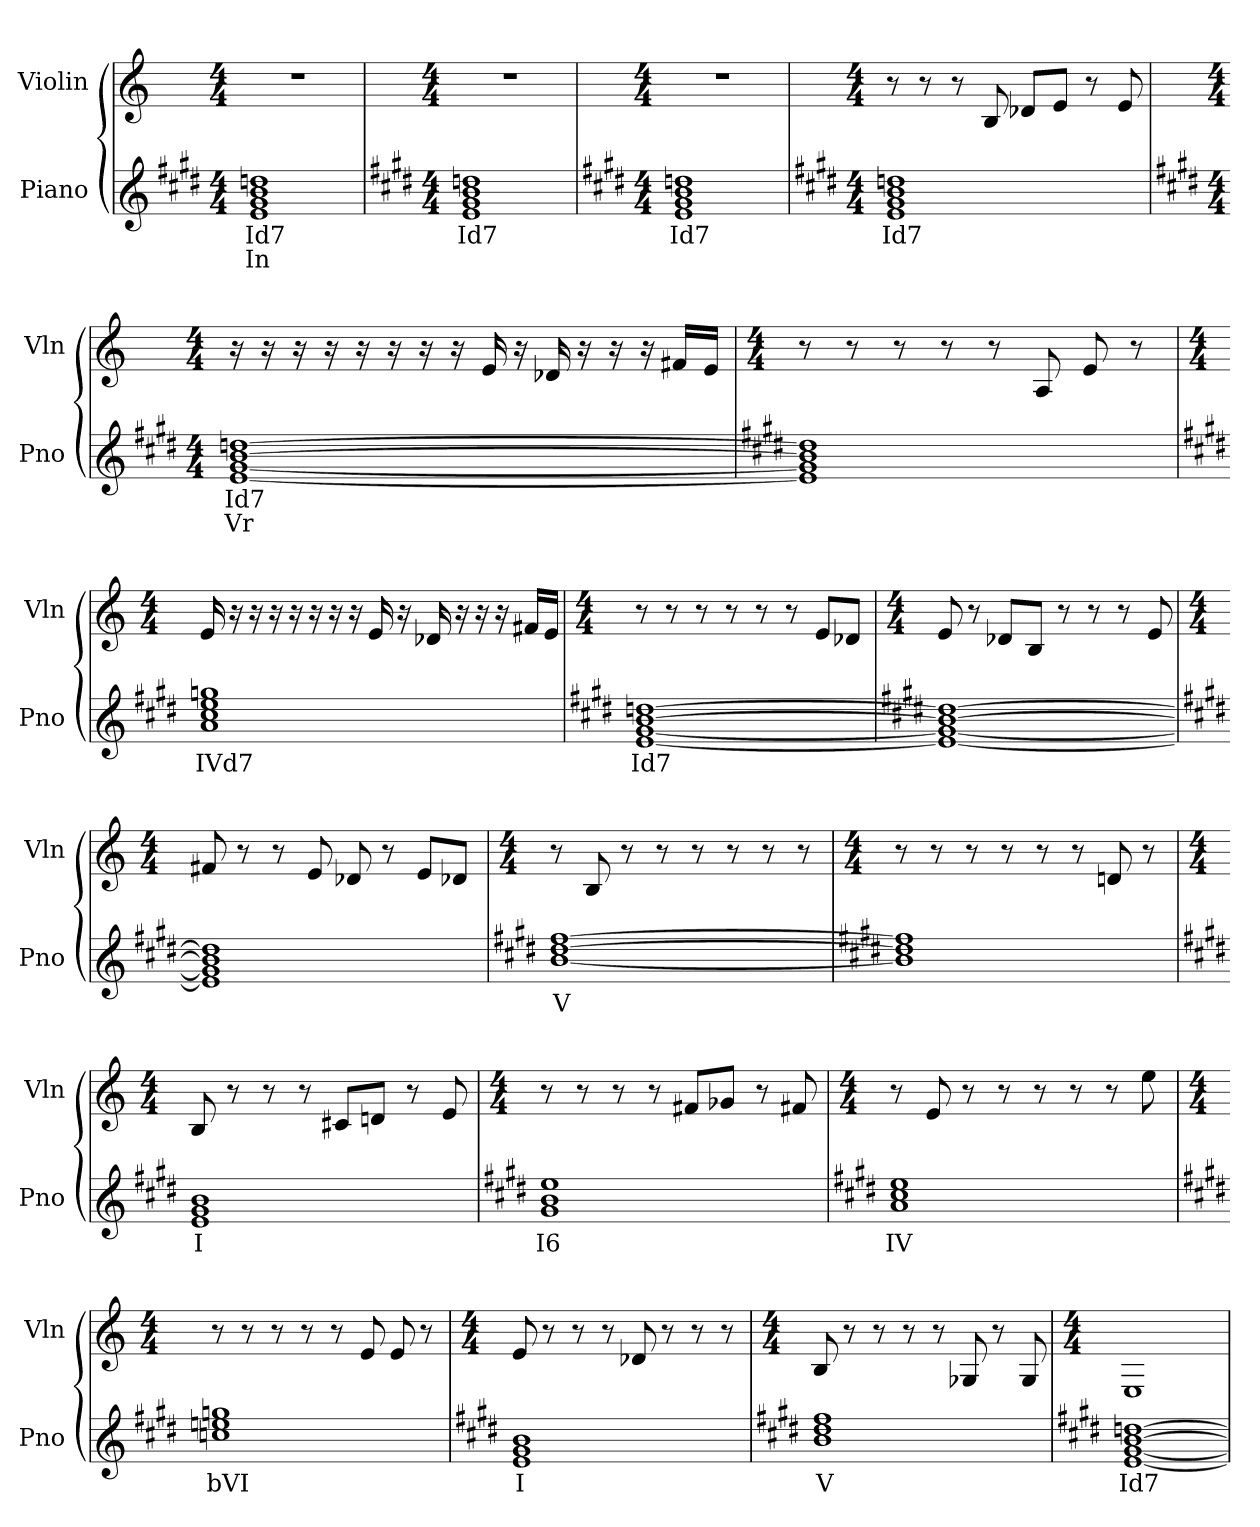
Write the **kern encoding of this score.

**kern	**text	**text	**kern
*part2	*part2	*part2	*part1
*staff2	*staff2	*staff2	*staff1
*I"Piano	*	*	*I"Violin
*I'Pno	*	*	*I'Vln
*k[f#c#g#d#]	*	*	*
*E:	*	*	*
*M4/4	*	*	*M4/4
=	=	=	=
1e 1g# 1b 1ddn	Id7	In	1r
=	=	=	=
*k[f#c#g#d#]	*	*	*
*E:	*	*	*
*M4/4	*	*	*M4/4
1e 1g# 1b 1ddn	Id7	.	1r
=	=	=	=
*k[f#c#g#d#]	*	*	*
*E:	*	*	*
*M4/4	*	*	*M4/4
1e 1g# 1b 1ddn	Id7	.	1r
=	=	=	=
*k[f#c#g#d#]	*	*	*
*E:	*	*	*
*M4/4	*	*	*M4/4
1e 1g# 1b 1ddn	Id7	.	8r
.	.	.	8r
.	.	.	8r
.	.	.	8B
.	.	.	8d-XL
.	.	.	8eJ
.	.	.	8r
.	.	.	8e
=	=	=	=
*k[f#c#g#d#]	*	*	*
*E:	*	*	*
*M4/4	*	*	*M4/4
[1e [1g# [1b [1ddn	Id7	Vr	16r
.	.	.	16r
.	.	.	16r
.	.	.	16r
.	.	.	16r
.	.	.	16r
.	.	.	16r
.	.	.	16r
.	.	.	16e
.	.	.	16r
.	.	.	16d-X
.	.	.	16r
.	.	.	16r
.	.	.	16r
.	.	.	16f#XLL
.	.	.	16eJJ
=	=	=	=
*k[f#c#g#d#]	*	*	*
*E:	*	*	*
*	*	*	*M4/4
1e] 1g#] 1b] 1ddn]	.	.	8r
.	.	.	8r
.	.	.	8r
.	.	.	8r
.	.	.	8r
.	.	.	8A
.	.	.	8e
.	.	.	8r
=	=	=	=
*k[f#c#g#d#]	*	*	*
*E:	*	*	*
*	*	*	*M4/4
1a 1cc# 1ee 1ggn	IVd7	.	16e
.	.	.	16r
.	.	.	16r
.	.	.	16r
.	.	.	16r
.	.	.	16r
.	.	.	16r
.	.	.	16r
.	.	.	16e
.	.	.	16r
.	.	.	16d-X
.	.	.	16r
.	.	.	16r
.	.	.	16r
.	.	.	16f#XLL
.	.	.	16eJJ
=	=	=	=
*k[f#c#g#d#]	*	*	*
*E:	*	*	*
*	*	*	*M4/4
[1e [1g# [1b [1ddn	Id7	.	8r
.	.	.	8r
.	.	.	8r
.	.	.	8r
.	.	.	8r
.	.	.	8r
.	.	.	8eL
.	.	.	8d-XJ
=	=	=	=
*k[f#c#g#d#]	*	*	*
*E:	*	*	*
*	*	*	*M4/4
1e_ 1g#_ 1b_ 1ddn_	.	.	8e
.	.	.	8r
.	.	.	8d-XL
.	.	.	8BJ
.	.	.	8r
.	.	.	8r
.	.	.	8r
.	.	.	8e
=	=	=	=
*k[f#c#g#d#]	*	*	*
*E:	*	*	*
*	*	*	*M4/4
1e] 1g#] 1b] 1ddn]	.	.	8f#X
.	.	.	8r
.	.	.	8r
.	.	.	8e
.	.	.	8d-X
.	.	.	8r
.	.	.	8eL
.	.	.	8d-XJ
=	=	=	=
*k[f#c#g#d#]	*	*	*
*E:	*	*	*
*	*	*	*M4/4
[1b [1dd# [1ff#	V	.	8r
.	.	.	8B
.	.	.	8r
.	.	.	8r
.	.	.	8r
.	.	.	8r
.	.	.	8r
.	.	.	8r
=	=	=	=
*k[f#c#g#d#]	*	*	*
*E:	*	*	*
*	*	*	*M4/4
1b] 1dd#] 1ff#]	.	.	8r
.	.	.	8r
.	.	.	8r
.	.	.	8r
.	.	.	8r
.	.	.	8r
.	.	.	8dn
.	.	.	8r
=	=	=	=
*k[f#c#g#d#]	*	*	*
*E:	*	*	*
*	*	*	*M4/4
1e 1g# 1b	I	.	8B
.	.	.	8r
.	.	.	8r
.	.	.	8r
.	.	.	8c#XL
.	.	.	8dnJ
.	.	.	8r
.	.	.	8e
=	=	=	=
*k[f#c#g#d#]	*	*	*
*E:	*	*	*
*	*	*	*M4/4
1g# 1b 1ee	I6	.	8r
.	.	.	8r
.	.	.	8r
.	.	.	8r
.	.	.	8f#XL
.	.	.	8g-XJ
.	.	.	8r
.	.	.	8f#X
=	=	=	=
*k[f#c#g#d#]	*	*	*
*E:	*	*	*
*	*	*	*M4/4
1a 1cc# 1ee	IV	.	8r
.	.	.	8e
.	.	.	8r
.	.	.	8r
.	.	.	8r
.	.	.	8r
.	.	.	8r
.	.	.	8ee
=	=	=	=
*k[f#c#g#d#]	*	*	*
*E:	*	*	*
*	*	*	*M4/4
1ccn 1een 1ggn	bVI	.	8r
.	.	.	8r
.	.	.	8r
.	.	.	8r
.	.	.	8r
.	.	.	8e
.	.	.	8e
.	.	.	8r
=	=	=	=
*k[f#c#g#d#]	*	*	*
*E:	*	*	*
*	*	*	*M4/4
1e 1g# 1b	I	.	8e
.	.	.	8r
.	.	.	8r
.	.	.	8r
.	.	.	8d-X
.	.	.	8r
.	.	.	8r
.	.	.	8r
=	=	=	=
*k[f#c#g#d#]	*	*	*
*E:	*	*	*
*	*	*	*M4/4
1b 1dd# 1ff#	V	.	8B
.	.	.	8r
.	.	.	8r
.	.	.	8r
.	.	.	8r
.	.	.	8G-X
.	.	.	8r
.	.	.	8G-
=	=	=	=
*k[f#c#g#d#]	*	*	*
*E:	*	*	*
*	*	*	*M4/4
[1e [1g# [1b [1ddn	Id7	.	1E
=	=	=	=
*-	*-	*-	*-
